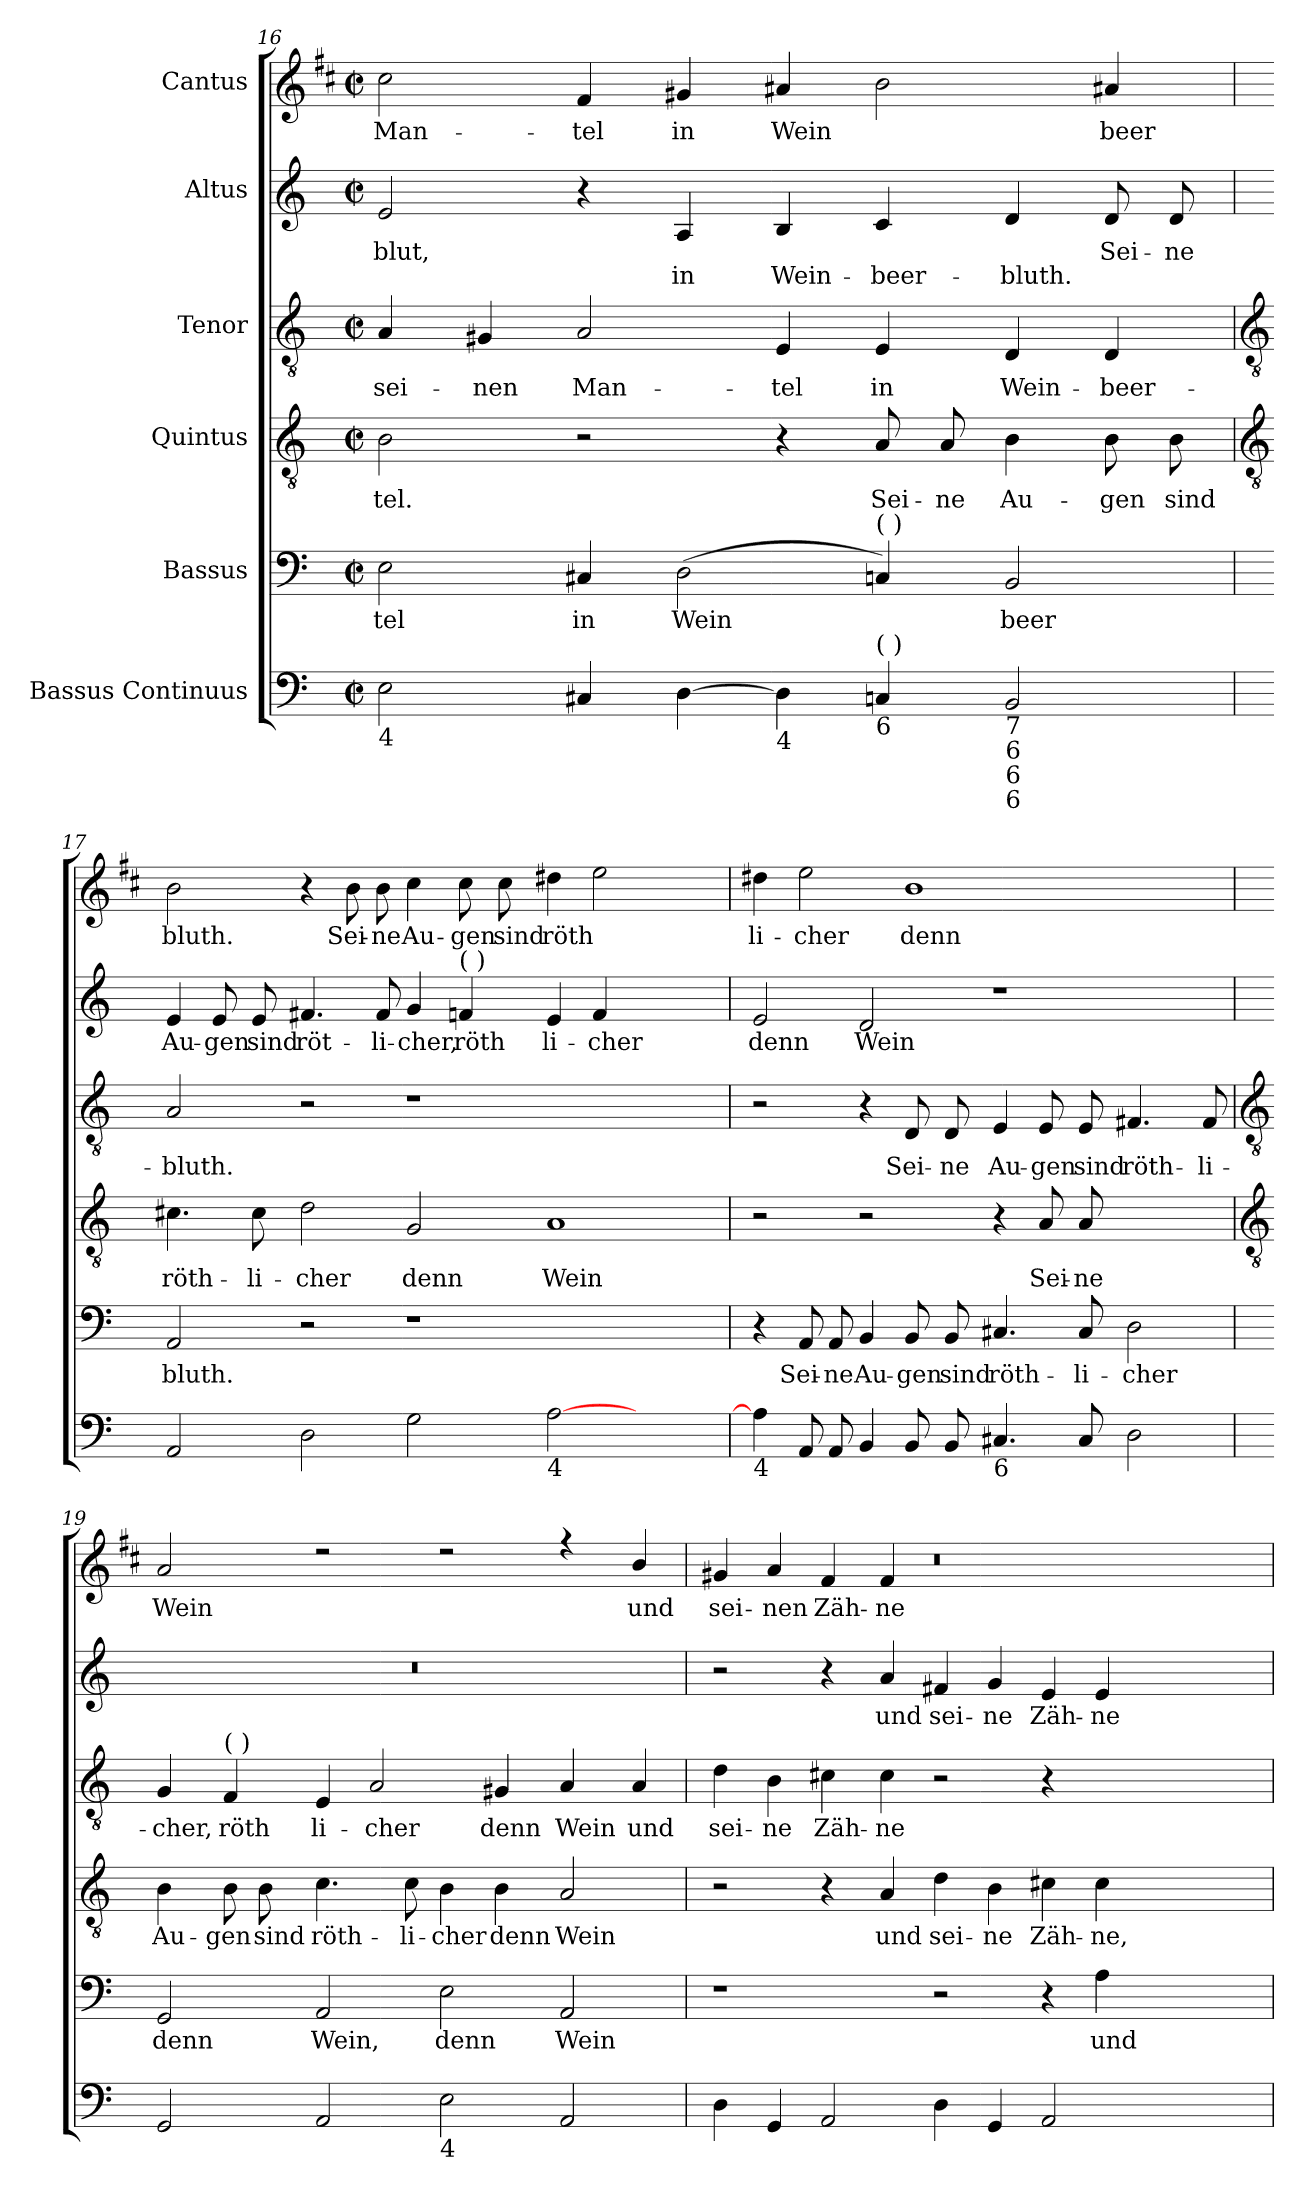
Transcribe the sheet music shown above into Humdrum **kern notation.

**kern	**kern	**text	**kern	**text	**kern	**text	**kern	**text	**text	**kern	**text
*part6	*part5	*part5	*part4	*part4	*part3	*part3	*part2	*part2	*part2	*part1	*part1
*staff6	*staff5	*staff5	*staff4	*staff4	*staff3	*staff3	*staff2	*staff2	*staff2	*staff1	*staff1
*I"Bassus Continuus	*I"Bassus	*	*I"Quintus	*	*I"Tenor	*	*I"Altus	*	*	*I"Cantus	*
*clefF4	*clefF4	*	*clefGv2	*	*clefGv2	*	*clefG2	*	*	*clefG2	*
*	*	*	*	*	*	*	*	*	*	*ITrd1c2	*
*k[]	*k[]	*	*k[]	*	*k[]	*	*k[]	*	*	*k[]	*
*C:	*C:	*	*C:	*	*C:	*	*C:	*	*	*C:	*
*M4/2	*M4/2	*	*M4/2	*	*M4/2	*	*M4/2	*	*	*M4/2	*
*met(c|)	*met(c|)	*	*met(c|)	*	*met(c|)	*	*met(c|)	*	*	*met(c|)	*
=16	=16	=16	=16	=16	=16	=16	=16	=16	=16	=16	=16
!LO:TX:b:t=4	!	!	!	!	!	!	!	!	!	!	!
!	!	!LO:LY:b	!	!LO:LY:b	!	!LO:LY:b	!	!LO:LY:b	!	!	!LO:LY:b
2E	2E	-tel	2B	-tel.	4A	sei-	2e	blut,	.	2b	Man-
!	!	!	!	!	!	!LO:LY:b	!	!	!	!	!
.	.	.	.	.	4G#X	-nen	.	.	.	.	.
!	!	!LO:LY:b	!	!	!	!LO:LY:b	!	!	!	!	!LO:LY:b
4C#X	4C#X	in	2r	.	2A	Man-	4r	.	.	4e	-tel
!	!	!LO:LY:b	!	!	!	!	!	!	!LO:LY:b	!	!LO:LY:b
[4D	(>2D	Wein	.	.	.	.	4A	.	in	4f#X	in
!LO:TX:b:t=4	!	!	!	!	!	!	!	!	!	!	!
!	!	!	!	!	!	!LO:LY:b	!	!	!LO:LY:b	!	!LO:LY:b
4D]	.	.	4r	.	4E	-tel	4B	.	Wein-	4g#X	Wein
!	!LO:TX:a:t=(  )	!	!	!	!	!	!	!	!	!	!
!LO:TX:a:t=(  )	!	!	!	!	!	!	!	!	!	!	!
!LO:TX:b:t=6	!	!	!	!	!	!	!	!	!	!	!
!	!	!	!	!LO:LY:b	!	!LO:LY:b	!	!	!LO:LY:b	!	!
4C	4C)	.	8A	Sei-	4E	in	4c	.	-beer-	2a	.
!	!	!	!	!LO:LY:b	!	!	!	!	!	!	!
.	.	.	8A	-ne	.	.	.	.	.	.	.
!LO:TX:b:t=7	!	!	!	!	!	!	!	!	!	!	!
!LO:TX:b:t=6	!	!	!	!	!	!	!	!	!	!	!
!LO:TX:b:t=6	!	!	!	!	!	!	!	!	!	!	!
!LO:TX:b:t=6	!	!	!	!	!	!	!	!	!	!	!
!	!	!LO:LY:b	!	!LO:LY:b	!	!LO:LY:b	!	!	!LO:LY:b	!	!
2BB	2BB	beer	4B	Au-	4D	Wein-	4d	.	-bluth.	.	.
!	!	!	!	!LO:LY:b	!	!LO:LY:b	!	!LO:LY:b	!	!	!LO:LY:b
.	.	.	8B	-gen	4D	-beer-	8d	Sei-	.	4g#X	beer
!	!	!	!	!LO:LY:b	!	!	!	!LO:LY:b	!	!	!
.	.	.	8B	sind	.	.	8d	-ne	.	.	.
!!LO:LB:g=z
=17	=17	=17	=17	=17	=17	=17	=17	=17	=17	=17	=17
*	*	*	*clefGv2	*	*clefGv2	*	*	*	*	*	*
!	!	!LO:LY:b	!	!LO:LY:b	!	!LO:LY:b	!	!LO:LY:b	!	!	!LO:LY:b
2AA	2AA	bluth.	4.c#X	röth-	2A	-bluth.	4e	Au-	.	2a	bluth.
!	!	!	!	!	!	!	!	!LO:LY:b	!	!	!
.	.	.	.	.	.	.	8e	-gen	.	.	.
!	!	!	!	!LO:LY:b	!	!	!	!LO:LY:b	!	!	!
.	.	.	8c#	-li-	.	.	8e	sind	.	.	.
!	!	!	!	!LO:LY:b	!	!	!	!LO:LY:b	!	!	!
2D	2r	.	2d	-cher	2r	.	4.f#X	röt-	.	4r	.
!	!	!	!	!	!	!	!	!	!	!	!LO:LY:b
.	.	.	.	.	.	.	.	.	.	8a	Sei-
!	!	!	!	!	!	!	!	!LO:LY:b	!	!	!LO:LY:b
.	.	.	.	.	.	.	8f#	-li-	.	8a	-ne
!	!	!	!	!LO:LY:b	!	!	!	!LO:LY:b	!	!	!LO:LY:b
2G	1r	.	2G	denn	1r	.	4g	-cher,	.	4b	Au-
!	!	!	!	!	!	!	!LO:TX:a:t=(  )	!	!	!	!
!	!	!	!	!	!	!	!	!LO:LY:b	!	!	!LO:LY:b
.	.	.	.	.	.	.	4f	röth	.	8b	-gen
!	!	!	!	!	!	!	!	!	!	!	!LO:LY:b
.	.	.	.	.	.	.	.	.	.	8b	sind
!LO:TX:b:t=4	!	!	!	!	!	!	!	!	!	!	!
!	!	!	!	!LO:LY:b	!	!	!	!LO:LY:b	!	!	!LO:LY:b
[2A	.	.	1A	Wein	.	.	4e	li-	.	4cc#X	röth
!	!	!	!	!	!	!	!	!LO:LY:b	!	!	!
.	.	.	.	.	.	.	4f	-cher	.	2dd	.
2ryy	2ryy	.	.	.	2ryy	.	2ryy	.	.	.	.
.	.	.	.	.	.	.	.	.	.	4ryy	.
=18	=18	=18	=18	=18	=18	=18	=18	=18	=18	=18	=18
!LO:TX:b:t=4	!	!	!	!	!	!	!	!	!	!	!
!	!	!	!	!	!	!	!	!LO:LY:b	!	!	!LO:LY:b
4A]	4r	.	2r	.	2r	.	2e	denn	.	4cc#	li-
!	!	!LO:LY:b	!	!	!	!	!	!	!	!	!LO:LY:b
8AA	8AA	Sei-	.	.	.	.	.	.	.	2dd	-cher
!	!	!LO:LY:b	!	!	!	!	!	!	!	!	!
8AA	8AA	-ne	.	.	.	.	.	.	.	.	.
!	!	!LO:LY:b	!	!	!	!	!	!LO:LY:b	!	!	!
4BB	4BB	Au-	2r	.	4r	.	2d	Wein	.	.	.
!	!	!LO:LY:b	!	!	!	!LO:LY:b	!	!	!	!	!LO:LY:b
8BB	8BB	-gen	.	.	8D	Sei-	.	.	.	1a	denn
!	!	!LO:LY:b	!	!	!	!LO:LY:b	!	!	!	!	!
8BB	8BB	sind	.	.	8D	-ne	.	.	.	.	.
!LO:TX:b:t=6	!	!	!	!	!	!	!	!	!	!	!
!	!	!LO:LY:b	!	!	!	!LO:LY:b	!	!	!	!	!
4.C#X	4.C#X	röth-	4r	.	4E	Au-	1r	.	.	.	.
!	!	!	!	!LO:LY:b	!	!LO:LY:b	!	!	!	!	!
.	.	.	8A	Sei-	8E	-gen	.	.	.	.	.
!	!	!LO:LY:b	!	!LO:LY:b	!	!LO:LY:b	!	!	!	!	!
8C#	8C#	-li-	8A	-ne	8E	sind	.	.	.	.	.
!	!	!LO:LY:b	!	!	!	!LO:LY:b	!	!	!	!	!
2D	2D	-cher	2ryy	.	4.F#X	röth-	.	.	.	.	.
.	.	.	.	.	.	.	.	.	.	4ryy	.
!	!	!	!	!	!	!LO:LY:b	!	!	!	!	!
.	.	.	.	.	8F#	-li-	.	.	.	.	.
!!LO:LB:g=z
=19	=19	=19	=19	=19	=19	=19	=19	=19	=19	=19	=19
*	*	*	*clefGv2	*	*clefGv2	*	*	*	*	*	*
!	!	!LO:LY:b	!	!LO:LY:b	!	!LO:LY:b	!	!	!	!	!LO:LY:b
*	*	*	*	*	*	*	*	*	*	*^	*
2GG	2GG	denn	4B	Au-	4G	-cher,	0r	.	.	2g	0ryy	Wein
!	!	!	!	!	!LO:TX:a:t=(  )	!	!	!	!	!	!	!
!	!	!	!	!LO:LY:b	!	!LO:LY:b	!	!	!	!	!	!
.	.	.	8B	-gen	4F	röth	.	.	.	.	.	.
!	!	!	!	!LO:LY:b	!	!	!	!	!	!	!	!
.	.	.	8B	sind	.	.	.	.	.	.	.	.
!	!	!LO:LY:b	!	!LO:LY:b	!	!LO:LY:b	!	!	!	!	!	!
2AA	2AA	Wein,	4.c	röth-	4E	li-	.	.	.	2r	.	.
!	!	!	!	!	!	!LO:LY:b	!	!	!	!	!	!
.	.	.	.	.	2A	-cher	.	.	.	.	.	.
!	!	!	!	!LO:LY:b	!	!	!	!	!	!	!	!
.	.	.	8c	-li-	.	.	.	.	.	.	.	.
!LO:TX:b:t=4	!	!	!	!	!	!	!	!	!	!	!	!
!	!	!LO:LY:b	!	!LO:LY:b	!	!	!	!	!	!	!	!
2E	2E	denn	4B	-cher	.	.	.	.	.	2r	.	.
!	!	!	!	!LO:LY:b	!	!LO:LY:b	!	!	!	!	!	!
.	.	.	4B	denn	4G#X	denn	.	.	.	.	.	.
!	!	!LO:LY:b	!	!LO:LY:b	!	!LO:LY:b	!	!	!	!	!	!
2AA	2AA	Wein	2A	Wein	4A	Wein	.	.	.	4r	.	.
!	!	!	!	!	!	!LO:LY:b	!	!	!	!	!	!LO:LY:b
.	.	.	.	.	4A	und	.	.	.	4a	.	und
=20	=20	=20	=20	=20	=20	=20	=20	=20	=20	=20	=20	=20
!	!	!	!	!	!	!LO:LY:b	!	!	!	!	!	!LO:LY:b
4D	1r	.	2r	.	4d	sei-	2r	.	.	4f#X	0ryy	sei-
!	!	!	!	!	!	!LO:LY:b	!	!	!	!	!	!LO:LY:b
4GG	.	.	.	.	4B	-ne	.	.	.	4g	.	-nen
!	!	!	!	!	!	!LO:LY:b	!	!	!	!	!	!LO:LY:b
2AA	.	.	4r	.	4c#X	Zäh-	4r	.	.	4e	.	Zäh-
!	!	!	!	!LO:LY:b	!	!LO:LY:b	!	!LO:LY:b	!	!	!	!LO:LY:b
.	.	.	4A	und	4c#	-ne	4a	und	.	4e	.	-ne
!	!	!	!	!LO:LY:b	!	!	!	!LO:LY:b	!	!	!	!
4D	2r	.	4d	sei-	2r	.	4f#X	sei-	.	0r	.	.
!	!	!	!	!LO:LY:b	!	!	!	!LO:LY:b	!	!	!	!
4GG	.	.	4B	-ne	.	.	4g	-ne	.	.	.	.
!	!	!	!	!LO:LY:b	!	!	!	!LO:LY:b	!	!	!	!
2AA	4r	.	4c#X	Zäh-	4r	.	4e	Zäh-	.	.	.	.
!	!	!LO:LY:b	!	!LO:LY:b	!	!LO:LY:b	!	!LO:LY:b	!	!	!	!
.	4A	und	4c#	-ne,	[4Ayy	weis-	4e	-ne	.	.	.	.
1ryy	1ryy	.	1ryy	.	1ryy	.	1ryy	.	.	.	1ryy	.
*	*	*	*	*	*	*	*	*	*	*v	*v	*
=	=	=	=	=	=	=	=	=	=	=	=
*-	*-	*-	*-	*-	*-	*-	*-	*-	*-	*-	*-
